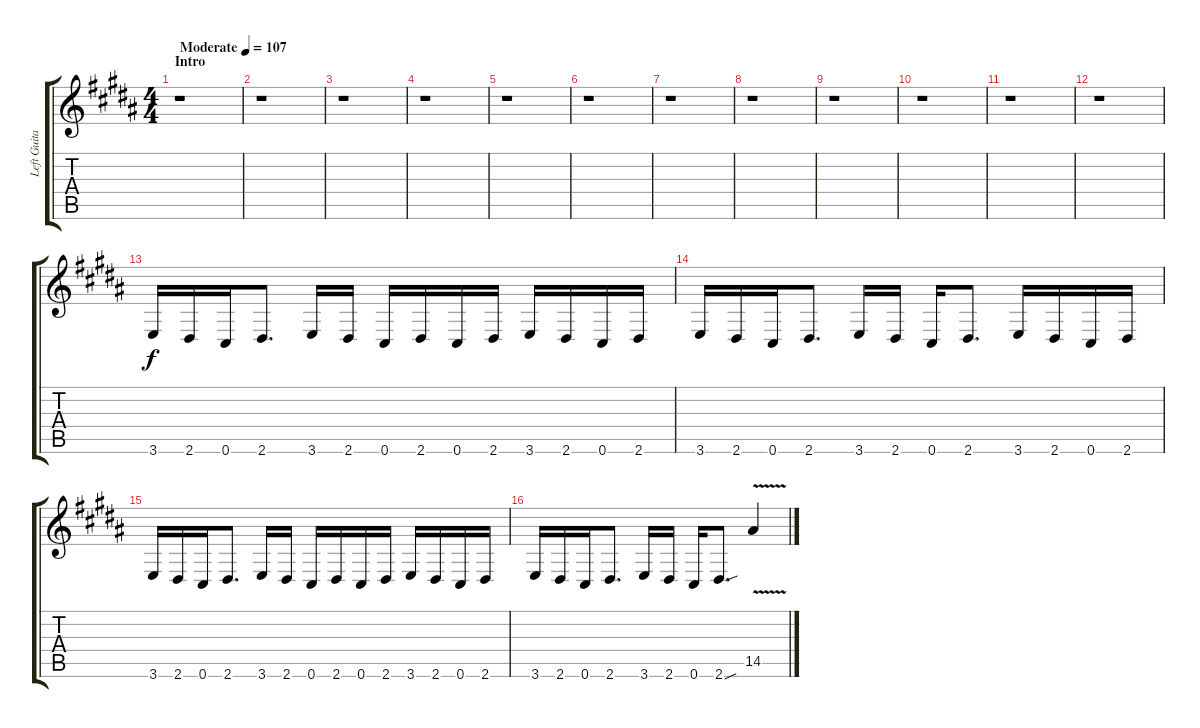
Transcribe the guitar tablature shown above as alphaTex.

\track ("Left Guitar I" "Left Guita") {instrument overdrivenguitar}
\staff {score tabs}
\tuning (Eb4 Bb3 Gb3 Db3 Ab2 Db2) {hide}
\ts (4 4)
\section ("" "Intro")
\tempo (107 "Moderate")
\clef g2
\ks b
r.1{dy f instrument overdrivenguitar} |
r.1 |
r.1 |
r.1 |
r.1 |
r.1 |
r.1 |
r.1 |
r.1 |
r.1 |
r.1 |
r.1 |
3.6.16 2.6.16 0.6.16 2.6.8{d} 3.6.16 2.6.16 0.6.16 2.6.16 0.6.16 2.6.16 3.6.16 2.6.16 0.6.16 2.6.16 |
3.6.16 2.6.16 0.6.16 2.6.8{d} 3.6.16 2.6.16 0.6.16 2.6.8{d} 3.6.16 2.6.16 0.6.16 2.6.16 |
3.6.16 2.6.16 0.6.16 2.6.8{d} 3.6.16 2.6.16 0.6.16 2.6.16 0.6.16 2.6.16 3.6.16 2.6.16 0.6.16 2.6.16 |
3.6.16 2.6.16 0.6.16 2.6.8{d} 3.6.16 2.6.16 0.6.16 2.6{sou}.8{d} 14.5{v}.4
